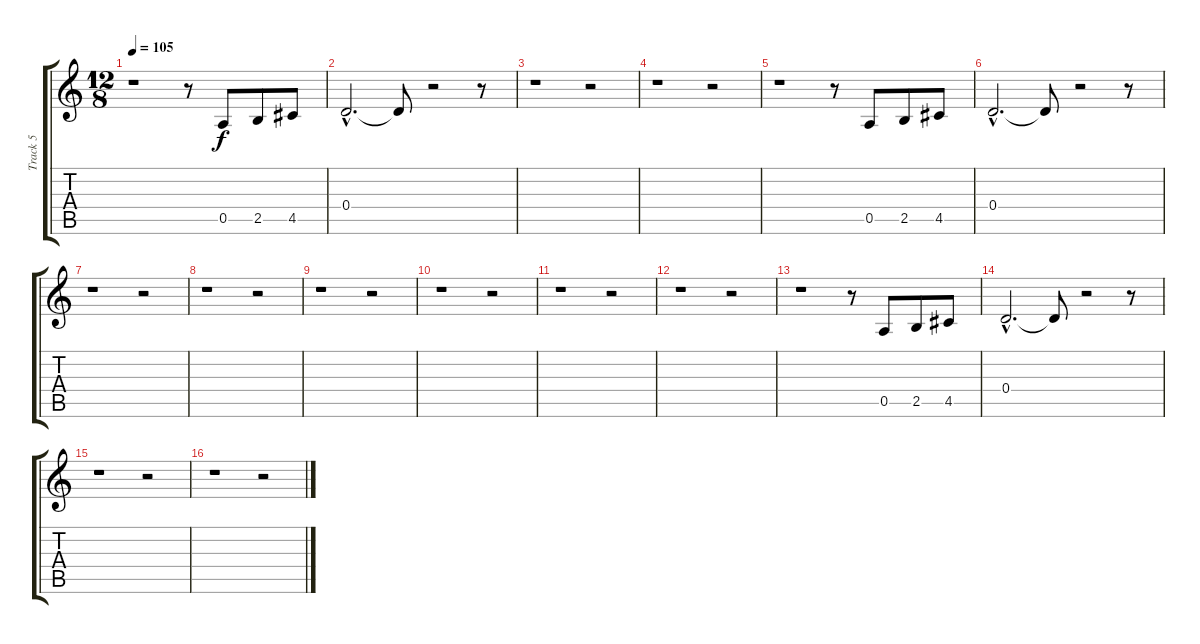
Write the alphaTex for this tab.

\track ("Track 5" "Track 5") {instrument electricbasspick}
\staff {score tabs}
\tuning (E4 B3 G3 D3 A2 E2) {hide}
\ts (12 8)
\tempo 105
\clef g2
\ks c
r.1{dy f} r.8 0.5.8 2.5.8 4.5.8 |
0.4{hac}.2{d} 0.4{t}.8 r.2 r.8 |
r.1 r.2 |
r.1 r.2 |
r.1 r.8 0.5.8 2.5.8 4.5.8 |
0.4{hac}.2{d} 0.4{t}.8 r.2 r.8 |
r.1 r.2 |
r.1 r.2 |
r.1 r.2 |
r.1 r.2 |
r.1 r.2 |
r.1 r.2 |
r.1 r.8 0.5.8 2.5.8 4.5.8 |
0.4{hac}.2{d} 0.4{t}.8 r.2 r.8 |
r.1 r.2 |
r.1 r.2
